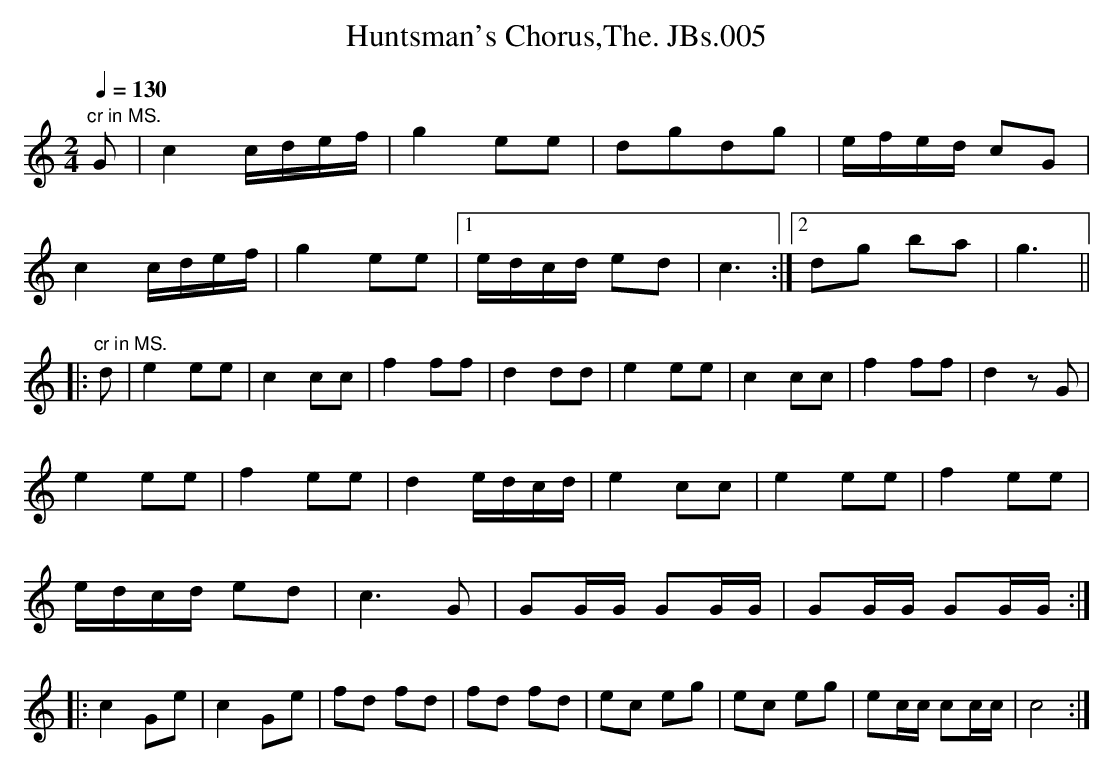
X:1
T:Huntsman's Chorus,The. JBs.005
L:1/16
M:2/4
Q:1/4=130
K:C
"cr in MS."G2|c4cdef|g4e2e2|d2g2d2g2|efed c2G2|!
c4cdef|g4e2e2|1edcd e2d2|c6:|2d2g2 b2a2|g6||!
|:"cr in MS."d2|e4e2e2|c4c2c2|f4f2f2|d4d2d2|\
e4e2e2|c4c2c2|f4f2f2|d4z2G2|!
e4e2e2|f4e2e2|d4edcd|e4c2c2|e4e2e2|\
f4e2e2|!
edcd e2d2|c6G2|G2GG G2GG|G2GG G2GG::!
c4G2e2|c4G2e2|f2d2 f2d2|f2d2 f2d2|\
e2c2 e2g2|e2c2 e2g2|e2cc c2cc|c8:|
